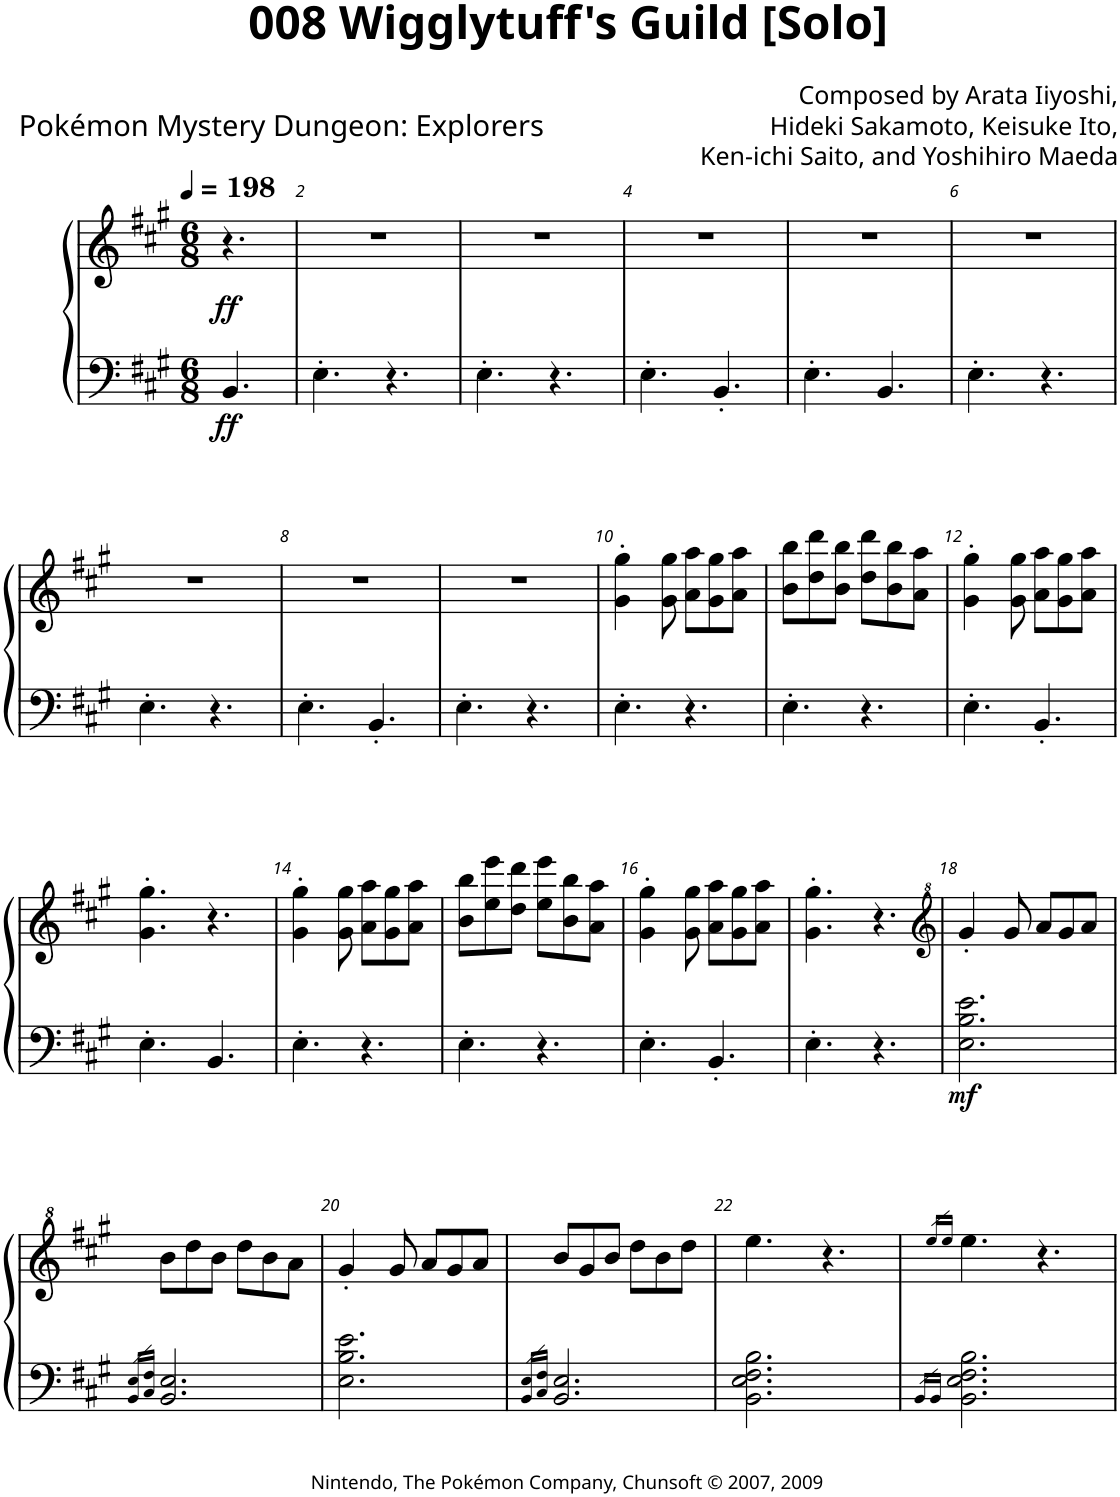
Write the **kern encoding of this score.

**kern	**kern	**dynam
*part1	*part1	*part1
*staff2	*staff1	*staff1/2
*I"Piano, Right	*	*
*I'Pno.	*	*
*clefF4	*clefG2	*
*k[f#c#g#]	*k[f#c#g#]	*
*M6/8	*M6/8	*
*MM198	*MM198	*
=1	=1	=1
!	!	!LO:DY:b=2
!	!	!LO:DY:n=1:b
4.BB/	4.r	ff ff
=2	=2	=2
4.E'\	2.r	.
4.r	.	.
=3	=3	=3
4.E'\	2.r	.
4.r	.	.
=4	=4	=4
4.E'\	2.r	.
4.BB'/	.	.
=5	=5	=5
4.E'\	2.r	.
4.BB/	.	.
=6	=6	=6
4.E'\	2.r	.
4.r	.	.
!!LO:LB:g=z
=7	=7	=7
4.E'\	2.r	.
4.r	.	.
=8	=8	=8
4.E'\	2.r	.
4.BB'/	.	.
=9	=9	=9
4.E'\	2.r	.
4.r	.	.
=10	=10	=10
4.E'\	4g#\' 4gg#\'	.
.	8g#\ 8gg#\	.
4.r	8a\ 8aa\L	.
.	8g#\ 8gg#\	.
.	8a\ 8aa\J	.
=11	=11	=11
4.E'\	8b\ 8bb\L	.
.	8dd\ 8ddd\	.
.	8b\ 8bb\J	.
4.r	8dd\ 8ddd\L	.
.	8b\ 8bb\	.
.	8a\ 8aa\J	.
=12	=12	=12
4.E'\	4g#\' 4gg#\'	.
.	8g#\ 8gg#\	.
4.BB'/	8a\ 8aa\L	.
.	8g#\ 8gg#\	.
.	8a\ 8aa\J	.
!!LO:LB:g=z
=13	=13	=13
4.E'\	4.g#\' 4.gg#\'	.
4.BB/	4.r	.
=14	=14	=14
4.E'\	4g#\' 4gg#\'	.
.	8g#\ 8gg#\	.
4.r	8a\ 8aa\L	.
.	8g#\ 8gg#\	.
.	8a\ 8aa\J	.
=15	=15	=15
4.E'\	8b\ 8bb\L	.
.	8ee\ 8eee\	.
.	8dd\ 8ddd\J	.
4.r	8ee\ 8eee\L	.
.	8b\ 8bb\	.
.	8a\ 8aa\J	.
=16	=16	=16
4.E'\	4g#\' 4gg#\'	.
.	8g#\ 8gg#\	.
4.BB'/	8a\ 8aa\L	.
.	8g#\ 8gg#\	.
.	8a\ 8aa\J	.
=17	=17	=17
4.E'\	4.g#\' 4.gg#\'	.
4.r	4.r	.
=18	=18	=18
*	*clefG^2	*
!	!	!LO:DY:b=2
2.E\ 2.B\ 2.e\	4gg#'/	mf
.	8gg#/	.
.	8aa/L	.
.	8gg#/	.
.	8aa/J	.
!!LO:LB:g=z
=19	=19	=19
16qBB/ 16qE/LL	.	.
16qC#/ 16qF#/JJ	.	.
2.BB/ 2.E/	8bb\L	.
.	8ddd\	.
.	8bb\J	.
.	8ddd\L	.
.	8bb\	.
.	8aa\J	.
=20	=20	=20
2.E\ 2.B\ 2.e\	4gg#'/	.
.	8gg#/	.
.	8aa/L	.
.	8gg#/	.
.	8aa/J	.
=21	=21	=21
16qBB/ 16qE/LL	.	.
16qC#/ 16qF#/JJ	.	.
2.BB/ 2.E/	8bb/L	.
.	8gg#/	.
.	8bb/J	.
.	8ddd\L	.
.	8bb\	.
.	8ddd\J	.
=22	=22	=22
2.BB\ 2.E\ 2.F#\ 2.B\	4.eee\	.
.	4.r	.
=23	=23	=23
16qBB/LL	16qeee/LL	.
16qBB/JJ	16qeee/JJ	.
2.BB\ 2.E\ 2.F#\ 2.B\	4.eee\	.
.	4.r	.
=	=	=
*-	*-	*-
